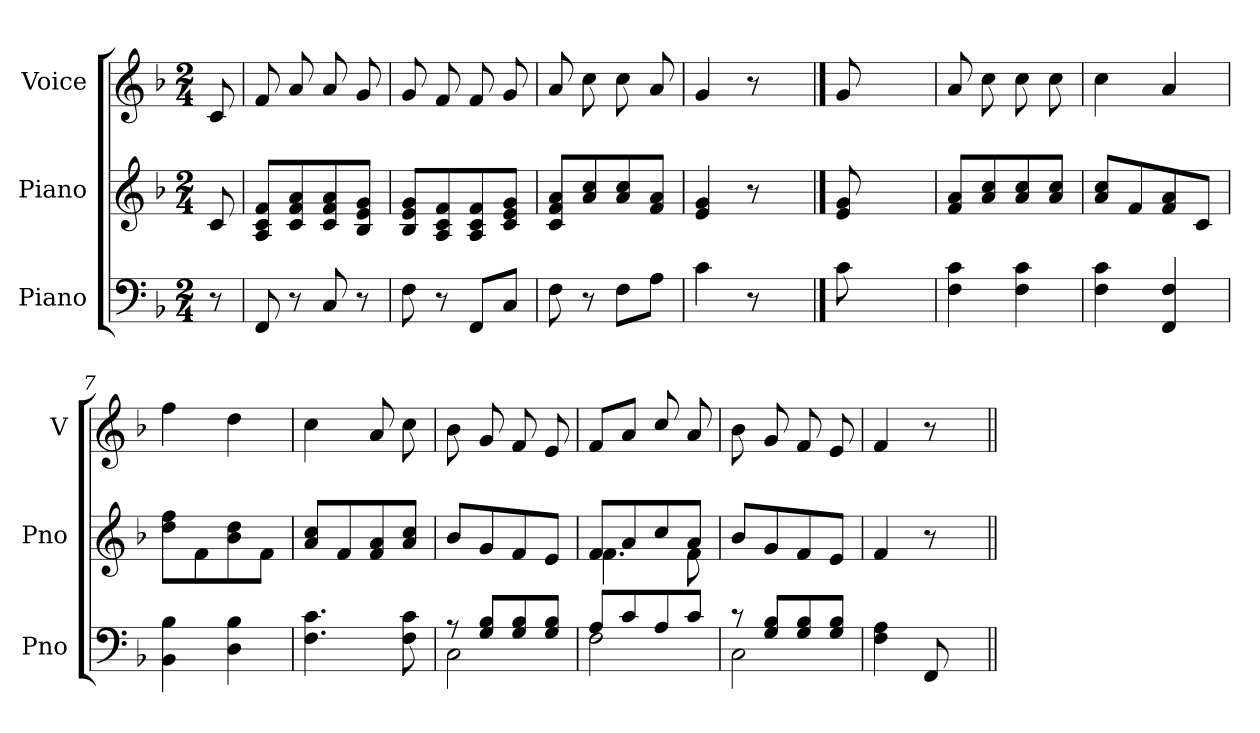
**kern	**kern	**kern
*part3	*part2	*part1
*staff3	*staff2	*staff1
*I"Piano	*I"Piano	*I"Voice
*I'Pno	*I'Pno	*I'V
*clefF4	*clefG2	*clefG2
*k[b-]	*k[b-]	*k[b-]
*M2/4	*M2/4	*M2/4
*MM112	*MM112	*MM112
=	=	=
8r	8c/	8c/
=1	=1	=1
8FF/	8A/ 8c/ 8f/L	8f/
8r	8c/ 8f/ 8a/	8a/
8C/	8c/ 8f/ 8a/	8a/
8r	8B-/ 8e/ 8g/J	8g/
=2	=2	=2
8F\	8B-/ 8e/ 8g/L	8g/
8r	8A/ 8c/ 8f/	8f/
8FF/L	8A/ 8c/ 8f/	8f/
8C/J	8c/ 8e/ 8g/J	8g/
=3	=3	=3
8F\	8c/ 8f/ 8a/L	8a/
8r	8a/ 8cc/	8cc\
8F\L	8a/ 8cc/	8cc\
8A\J	8f/ 8a/J	8a/
=4	=4	=4
4c\	4e/ 4g/	4g/
8r	8r	8r
8ryy	8ryy	8ryy
==	==	==
8c\	8e/ 8g/	8g/
4.ryy	4.ryy	4.ryy
=5	=5	=5
4F\ 4c\	8f/ 8a/L	8a/
.	8a/ 8cc/	8cc\
4F\ 4c\	8a/ 8cc/	8cc\
.	8a/ 8cc/J	8cc\
=6	=6	=6
4F\ 4c\	8a/ 8cc/L	4cc\
.	8f/	.
4FF/ 4F/	8f/ 8a/	4a/
.	8c/J	.
!!LO:LB:g=z
=7	=7	=7
4BB-\ 4B-\	8dd\ 8ff\L	4ff\
.	8f\	.
4D\ 4B-\	8b-\ 8dd\	4dd\
.	8f\J	.
=8	=8	=8
4.F\ 4.c\	8a/ 8cc/L	4cc\
.	8f/	.
.	8f/ 8a/	8a/
8F\ 8c\	8a/ 8cc/J	8cc\
=9	=9	=9
*^	*	*
8r	2C\	8b-/L	8b-\
8G/ 8B-/L	.	8g/	8g/
8G/ 8B-/	.	8f/	8f/
8G/ 8B-/J	.	8e/J	8e/
=10	=10	=10	=10
*	*	*^	*
8A/L	2F\	8f/L	4.f\	8f/L
8c/	.	8a/	.	8a/J
8A/	.	8cc/	.	8cc/
8c/J	.	8a/J	8f\	8a/
*	*	*v	*v	*
=11	=11	=11	=11
8r	2C\	8b-/L	8b-\
8G/ 8B-/L	.	8g/	8g/
8G/ 8B-/	.	8f/	8f/
8G/ 8B-/J	.	8e/J	8e/
*v	*v	*	*
=12	=12	=12
4F\ 4A\	4f/	4f/
8FF/	8r	8r
8ryy	8ryy	8ryy
=||	=||	=||
*-	*-	*-
